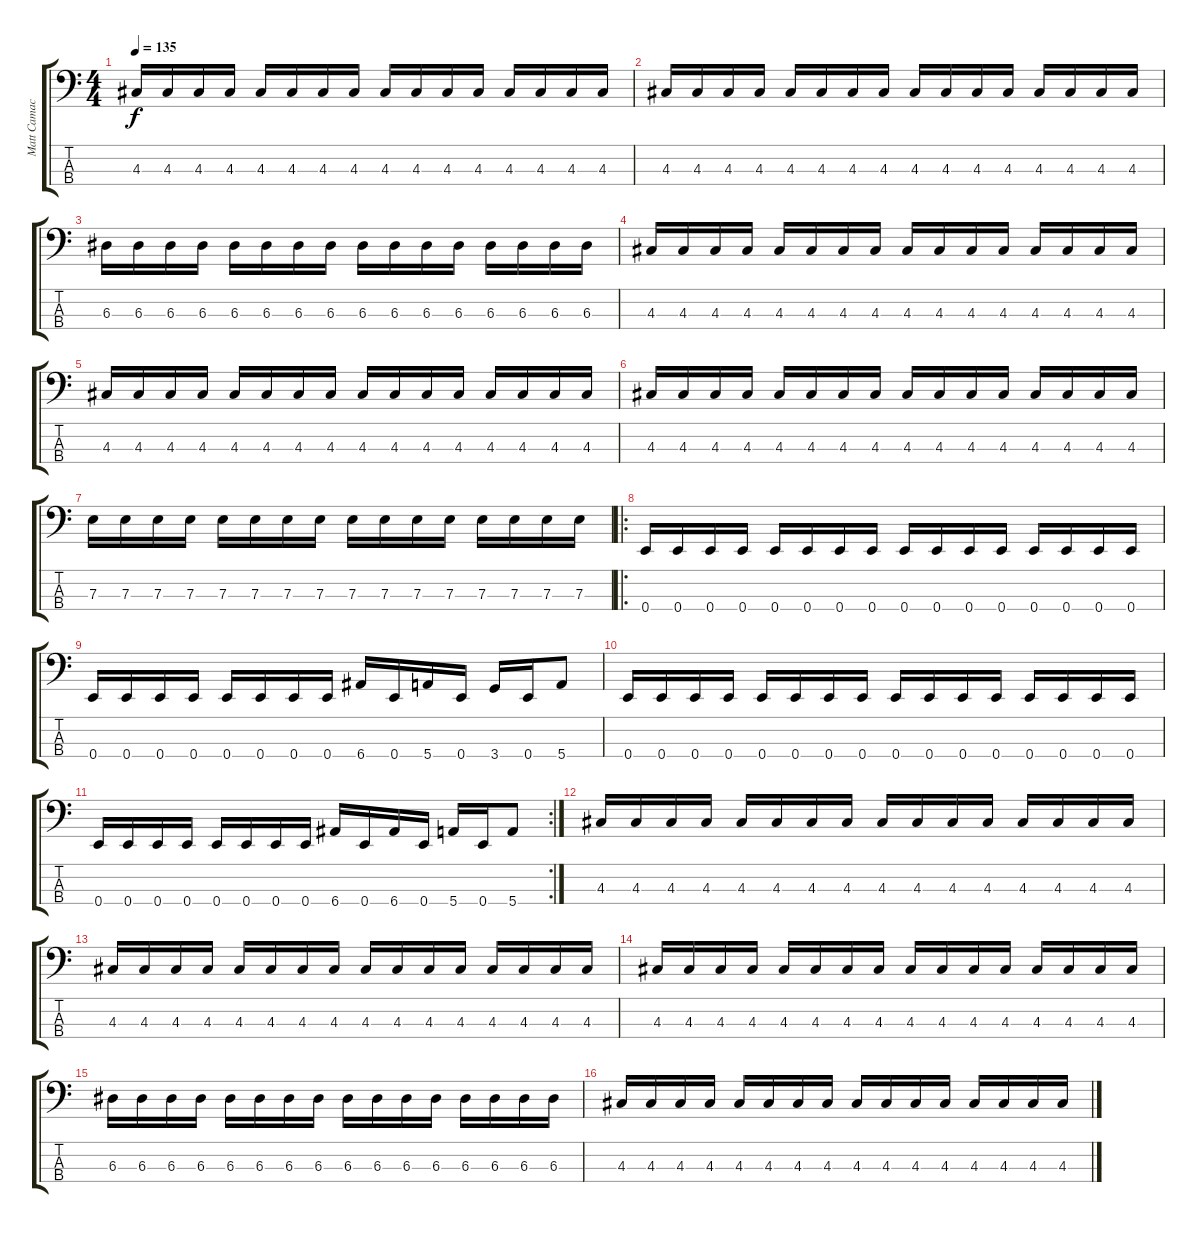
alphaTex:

\track ("Matt Camacho" "Matt Camac") {instrument electricbassfinger}
\staff {score tabs}
\tuning (G2 D2 A1 E1) {hide}
\ts (4 4)
\tempo 135
\clef f4
\ks c
4.3.16{dy f} 4.3.16 4.3.16 4.3.16 4.3.16 4.3.16 4.3.16 4.3.16 4.3.16 4.3.16 4.3.16 4.3.16 4.3.16 4.3.16 4.3.16 4.3.16 |
4.3.16 4.3.16 4.3.16 4.3.16 4.3.16 4.3.16 4.3.16 4.3.16 4.3.16 4.3.16 4.3.16 4.3.16 4.3.16 4.3.16 4.3.16 4.3.16 |
6.3.16 6.3.16 6.3.16 6.3.16 6.3.16 6.3.16 6.3.16 6.3.16 6.3.16 6.3.16 6.3.16 6.3.16 6.3.16 6.3.16 6.3.16 6.3.16 |
4.3.16 4.3.16 4.3.16 4.3.16 4.3.16 4.3.16 4.3.16 4.3.16 4.3.16 4.3.16 4.3.16 4.3.16 4.3.16 4.3.16 4.3.16 4.3.16 |
4.3.16 4.3.16 4.3.16 4.3.16 4.3.16 4.3.16 4.3.16 4.3.16 4.3.16 4.3.16 4.3.16 4.3.16 4.3.16 4.3.16 4.3.16 4.3.16 |
4.3.16 4.3.16 4.3.16 4.3.16 4.3.16 4.3.16 4.3.16 4.3.16 4.3.16 4.3.16 4.3.16 4.3.16 4.3.16 4.3.16 4.3.16 4.3.16 |
7.3.16 7.3.16 7.3.16 7.3.16 7.3.16 7.3.16 7.3.16 7.3.16 7.3.16 7.3.16 7.3.16 7.3.16 7.3.16 7.3.16 7.3.16 7.3.16 |
\ro
0.4.16 0.4.16 0.4.16 0.4.16 0.4.16 0.4.16 0.4.16 0.4.16 0.4.16 0.4.16 0.4.16 0.4.16 0.4.16 0.4.16 0.4.16 0.4.16 |
0.4.16 0.4.16 0.4.16 0.4.16 0.4.16 0.4.16 0.4.16 0.4.16 6.4.16 0.4.16 5.4.16 0.4.16 3.4.16 0.4.16 5.4.8 |
0.4.16 0.4.16 0.4.16 0.4.16 0.4.16 0.4.16 0.4.16 0.4.16 0.4.16 0.4.16 0.4.16 0.4.16 0.4.16 0.4.16 0.4.16 0.4.16 |
\rc 2
0.4.16 0.4.16 0.4.16 0.4.16 0.4.16 0.4.16 0.4.16 0.4.16 6.4.16 0.4.16 6.4.16 0.4.16 5.4.16 0.4.16 5.4.8 |
4.3.16 4.3.16 4.3.16 4.3.16 4.3.16 4.3.16 4.3.16 4.3.16 4.3.16 4.3.16 4.3.16 4.3.16 4.3.16 4.3.16 4.3.16 4.3.16 |
4.3.16 4.3.16 4.3.16 4.3.16 4.3.16 4.3.16 4.3.16 4.3.16 4.3.16 4.3.16 4.3.16 4.3.16 4.3.16 4.3.16 4.3.16 4.3.16 |
4.3.16 4.3.16 4.3.16 4.3.16 4.3.16 4.3.16 4.3.16 4.3.16 4.3.16 4.3.16 4.3.16 4.3.16 4.3.16 4.3.16 4.3.16 4.3.16 |
6.3.16 6.3.16 6.3.16 6.3.16 6.3.16 6.3.16 6.3.16 6.3.16 6.3.16 6.3.16 6.3.16 6.3.16 6.3.16 6.3.16 6.3.16 6.3.16 |
4.3.16 4.3.16 4.3.16 4.3.16 4.3.16 4.3.16 4.3.16 4.3.16 4.3.16 4.3.16 4.3.16 4.3.16 4.3.16 4.3.16 4.3.16 4.3.16
